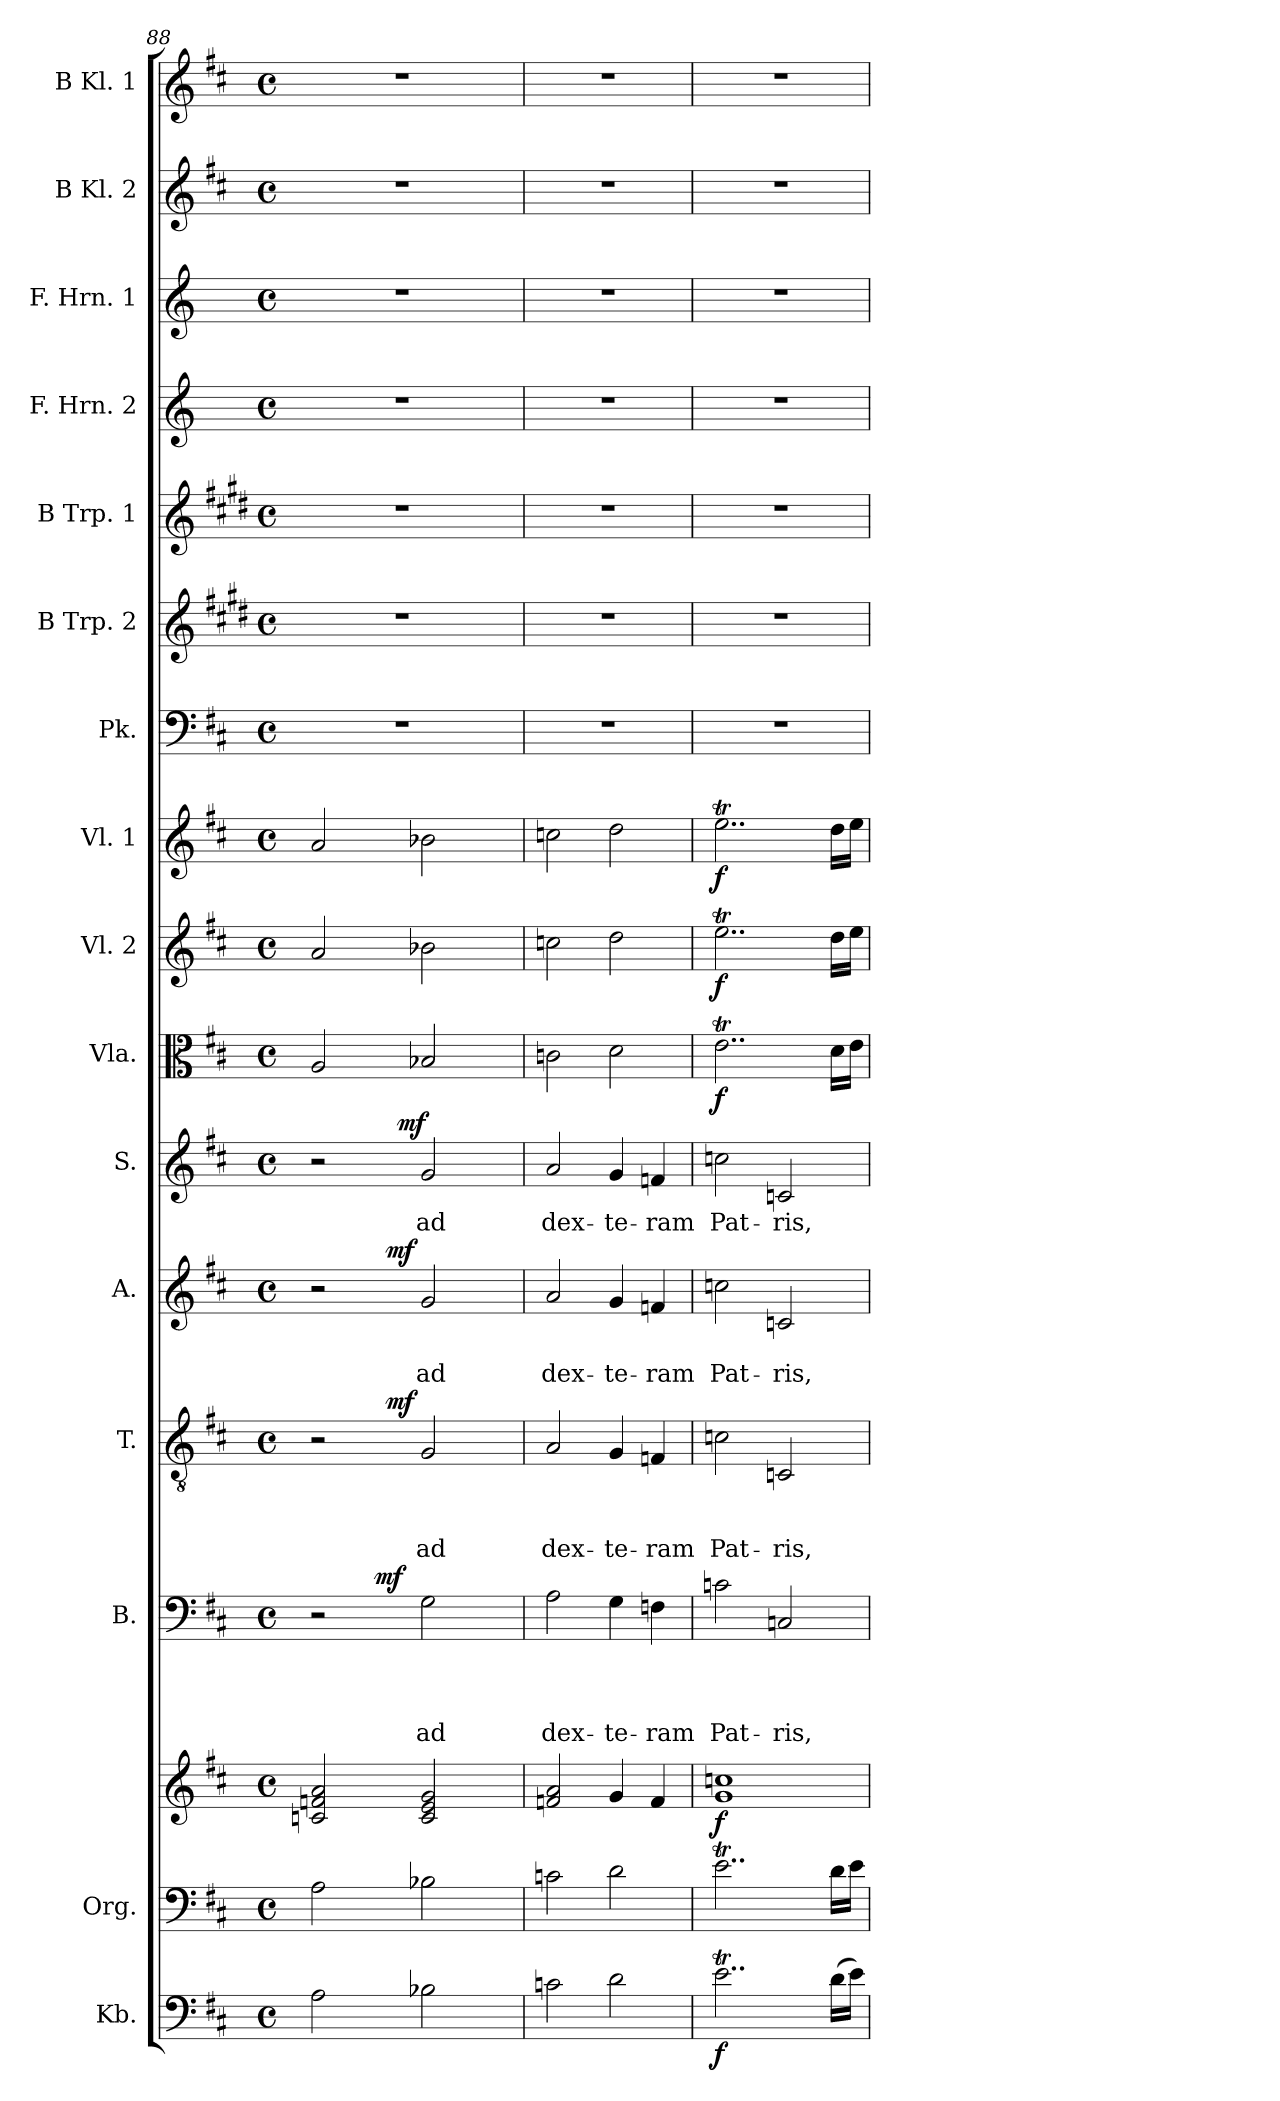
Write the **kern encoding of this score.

**kern	**dynam	**kern	**kern	**dynam	**kern	**text	**text	**text	**text	**dynam	**kern	**text	**text	**text	**dynam	**kern	**text	**text	**dynam	**kern	**text	**dynam	**kern	**dynam	**kern	**dynam	**kern	**dynam	**kern	**kern	**kern	**kern	**kern	**kern	**kern
*part16	*part16	*part15	*part15	*part15	*part14	*part14	*part14	*part14	*part14	*part14	*part13	*part13	*part13	*part13	*part13	*part12	*part12	*part12	*part12	*part11	*part11	*part11	*part10	*part10	*part9	*part9	*part8	*part8	*part7	*part6	*part5	*part4	*part3	*part2	*part1
*staff17	*staff17	*staff16	*staff15	*staff15/16	*staff14	*staff14	*staff14	*staff14	*staff14	*staff14	*staff13	*staff13	*staff13	*staff13	*staff13	*staff12	*staff12	*staff12	*staff12	*staff11	*staff11	*staff11	*staff10	*staff10	*staff9	*staff9	*staff8	*staff8	*staff7	*staff6	*staff5	*staff4	*staff3	*staff2	*staff1
*I"Kb.	*	*I"Org.	*	*	*I"B.	*	*	*	*	*	*I"T.	*	*	*	*	*I"A.	*	*	*	*I"S.	*	*	*I"Vla.	*	*I"Vl. 2	*	*I"Vl. 1	*	*I"Pk.	*I"B Trp. 2	*I"B Trp. 1	*I"F. Hrn. 2	*I"F. Hrn. 1	*I"B Kl. 2	*I"B Kl. 1
*I'Kb.	*	*	*	*	*I'B.	*	*	*	*	*	*I'T.	*	*	*	*	*I'A.	*	*	*	*I'S.	*	*	*I'Vla.	*	*I'Vl. 2	*	*I'Vl. 1	*	*I'Pk.	*I'B Trp. 2	*I'B Trp. 1	*I'F. Hrn. 2	*I'F. Hrn. 1	*I'B Kl. 2	*I'B Kl. 1
*clefF4	*	*clefF4	*clefG2	*	*clefF4	*	*	*	*	*	*clefGv2	*	*	*	*	*clefG2	*	*	*	*clefG2	*	*	*clefC3	*	*clefG2	*	*clefG2	*	*clefF4	*clefG2	*clefG2	*clefG2	*clefG2	*clefG2	*clefG2
*	*	*	*	*	*	*	*	*	*	*	*	*	*	*	*	*	*	*	*	*	*	*	*	*	*	*	*	*	*	*ITrd1c2	*ITrd1c2	*ITrd-1c-2	*ITrd-1c-2	*	*
*k[f#c#]	*	*k[f#c#]	*k[f#c#]	*	*k[f#c#]	*	*	*	*	*	*k[f#c#]	*	*	*	*	*k[f#c#]	*	*	*	*k[f#c#]	*	*	*k[f#c#]	*	*k[f#c#]	*	*k[f#c#]	*	*k[f#c#]	*k[f#c#]	*k[f#c#]	*k[f#c#]	*k[f#c#]	*k[f#c#]	*k[f#c#]
*D:	*	*D:	*D:	*	*D:	*	*	*	*	*	*D:	*	*	*	*	*D:	*	*	*	*D:	*	*	*D:	*	*D:	*	*D:	*	*D:	*D:	*D:	*D:	*D:	*D:	*D:
*M4/4	*	*M4/4	*M4/4	*	*M4/4	*	*	*	*	*	*M4/4	*	*	*	*	*M4/4	*	*	*	*M4/4	*	*	*M4/4	*	*M4/4	*	*M4/4	*	*M4/4	*M4/4	*M4/4	*M4/4	*M4/4	*M4/4	*M4/4
*met(c)	*	*met(c)	*met(c)	*	*met(c)	*	*	*	*	*	*met(c)	*	*	*	*	*met(c)	*	*	*	*met(c)	*	*	*met(c)	*	*met(c)	*	*met(c)	*	*met(c)	*met(c)	*met(c)	*met(c)	*met(c)	*met(c)	*met(c)
=88	=88	=88	=88	=88	=88	=88	=88	=88	=88	=88	=88	=88	=88	=88	=88	=88	=88	=88	=88	=88	=88	=88	=88	=88	=88	=88	=88	=88	=88	=88	=88	=88	=88	=88	=88
*	*	*	*	*	*^	*	*	*	*	*	*^	*	*	*	*	*^	*	*	*	*^	*	*	*	*	*	*	*	*	*	*	*	*	*	*	*
2A\	.	2A\	2cn/ 2fn/ 2a/	.	2r	4ryy	.	.	.	.	.	2r	4.ryy	.	.	.	.	2r	4.ryy	.	.	.	2r	4ryy	.	.	2A/	.	2a/	.	2a/	.	1r	1r	1r	1r	1r	1r	1r
.	.	.	.	.	.	16.ryy	.	.	.	.	.	.	.	.	.	.	.	.	.	.	.	.	.	8ryy	.	.	.	.	.	.	.	.	.	.	.	.	.	.	.
!	!	!	!	!	!	!	!	!	!	!	!LO:DY:a	!	!	!	!	!	!	!	!	!	!	!	!	!	!	!	!	!	!	!	!	!	!	!	!	!	!	!	!
.	.	.	.	.	.	2ryy	.	.	.	.	mf	.	.	.	.	.	.	.	.	.	.	.	.	.	.	.	.	.	.	.	.	.	.	.	.	.	.	.	.
!	!	!	!	!	!	!	!	!	!	!	!	!	!	!	!	!	!LO:DY:a	!	!	!	!	!LO:DY:a	!	!	!	!	!	!	!	!	!	!	!	!	!	!	!	!	!
.	.	.	.	.	.	.	.	.	.	.	.	.	2ryy	.	.	.	mf	.	2ryy	.	.	mf	.	32ryy	.	.	.	.	.	.	.	.	.	.	.	.	.	.	.
!	!	!	!	!	!	!	!	!	!	!	!	!	!	!	!	!	!	!	!	!	!	!	!	!	!	!LO:DY:a	!	!	!	!	!	!	!	!	!	!	!	!	!
.	.	.	.	.	.	.	.	.	.	.	.	.	.	.	.	.	.	.	.	.	.	.	.	2ryy	.	mf	.	.	.	.	.	.	.	.	.	.	.	.	.
!	!	!	!	!	!	!	!	!	!	!LO:LY:b	!	!	!	!	!	!LO:LY:b	!	!	!	!	!LO:LY:b	!	!	!	!LO:LY:b	!	!	!	!	!	!	!	!	!	!	!	!	!	!
2B-X\	.	2B-X\	2c/ 2e/ 2g/	.	2G\	.	.	.	.	ad	.	2G/	.	.	.	ad	.	2g/	.	.	ad	.	2g/	.	ad	.	2B-X/	.	2b-X\	.	2b-X\	.	.	.	.	.	.	.	.
.	.	.	.	.	.	8ryy	.	.	.	.	.	.	.	.	.	.	.	.	.	.	.	.	.	.	.	.	.	.	.	.	.	.	.	.	.	.	.	.	.
.	.	.	.	.	.	.	.	.	.	.	.	.	8ryy	.	.	.	.	.	8ryy	.	.	.	.	.	.	.	.	.	.	.	.	.	.	.	.	.	.	.	.
.	.	.	.	.	.	.	.	.	.	.	.	.	.	.	.	.	.	.	.	.	.	.	.	16.ryy	.	.	.	.	.	.	.	.	.	.	.	.	.	.	.
.	.	.	.	.	.	32ryy	.	.	.	.	.	.	.	.	.	.	.	.	.	.	.	.	.	.	.	.	.	.	.	.	.	.	.	.	.	.	.	.	.
=89	=89	=89	=89	=89	=89	=89	=89	=89	=89	=89	=89	=89	=89	=89	=89	=89	=89	=89	=89	=89	=89	=89	=89	=89	=89	=89	=89	=89	=89	=89	=89	=89	=89	=89	=89	=89	=89	=89	=89
!	!	!	!	!	!	!	!	!	!	!LO:LY:b	!	!	!	!	!	!LO:LY:b	!	!	!	!	!LO:LY:b	!	!	!	!LO:LY:b	!	!	!	!	!	!	!	!	!	!	!	!	!	!
*	*	*	*	*	*v	*v	*	*	*	*	*	*	*	*	*	*	*	*v	*v	*	*	*	*v	*v	*	*	*	*	*	*	*	*	*	*	*	*	*	*	*
*	*	*	*	*	*	*	*	*	*	*	*v	*v	*	*	*	*	*	*	*	*	*	*	*	*	*	*	*	*	*	*	*	*	*	*	*	*
2cn\	.	2cn\	2fn/ 2a/	.	2A\	.	.	.	dex-	.	2A/	.	.	dex-	.	2a/	.	dex-	.	2a/	dex-	.	2cn\	.	2ccn\	.	2ccn\	.	1r	1r	1r	1r	1r	1r	1r
!	!	!	!	!	!	!	!	!	!LO:LY:b	!	!	!	!	!LO:LY:b	!	!	!	!LO:LY:b	!	!	!LO:LY:b	!	!	!	!	!	!	!	!	!	!	!	!	!	!
2d\	.	2d\	4g/	.	4G\	.	.	.	-te-	.	4G/	.	.	-te-	.	4g/	.	-te-	.	4g/	-te-	.	2d\	.	2dd\	.	2dd\	.	.	.	.	.	.	.	.
!	!	!	!	!	!	!	!	!	!LO:LY:b	!	!	!	!	!LO:LY:b	!	!	!	!LO:LY:b	!	!	!LO:LY:b	!	!	!	!	!	!	!	!	!	!	!	!	!	!
.	.	.	4f/	.	4Fn\	.	.	.	-ram	.	4Fn/	.	.	-ram	.	4fn/	.	-ram	.	4fn/	-ram	.	.	.	.	.	.	.	.	.	.	.	.	.	.
=90	=90	=90	=90	=90	=90	=90	=90	=90	=90	=90	=90	=90	=90	=90	=90	=90	=90	=90	=90	=90	=90	=90	=90	=90	=90	=90	=90	=90	=90	=90	=90	=90	=90	=90	=90
!	!LO:DY:b	!	!	!LO:DY:a=2	!	!	!	!	!LO:LY:b	!	!	!	!	!LO:LY:b	!	!	!	!LO:LY:b	!	!	!LO:LY:b	!	!	!LO:DY:b	!	!LO:DY:b	!	!LO:DY:b	!	!	!	!	!	!	!
2..eT\	f	2..eT\	1g 1ccn	f	2cn\	.	.	.	Pat-	.	2cn\	.	.	Pat-	.	2ccn\	.	Pat-	.	2ccn\	Pat-	.	2..eT\	f	2..eeT\	f	2..eeT\	f	1r	1r	1r	1r	1r	1r	1r
!	!	!	!	!	!	!	!	!	!LO:LY:b	!	!	!	!	!LO:LY:b	!	!	!	!LO:LY:b	!	!	!LO:LY:b	!	!	!	!	!	!	!	!	!	!	!	!	!	!
.	.	.	.	.	2Cn/	.	.	.	-ris,	.	2Cn/	.	.	-ris,	.	2cn/	.	-ris,	.	2cn/	-ris,	.	.	.	.	.	.	.	.	.	.	.	.	.	.
(<16d\LL	.	16d\LL	.	.	.	.	.	.	.	.	.	.	.	.	.	.	.	.	.	.	.	.	16d\LL	.	16dd\LL	.	16dd\LL	.	.	.	.	.	.	.	.
16e\JJ)	.	16e\JJ	.	.	.	.	.	.	.	.	.	.	.	.	.	.	.	.	.	.	.	.	16e\JJ	.	16ee\JJ	.	16ee\JJ	.	.	.	.	.	.	.	.
=	=	=	=	=	=	=	=	=	=	=	=	=	=	=	=	=	=	=	=	=	=	=	=	=	=	=	=	=	=	=	=	=	=	=	=
*-	*-	*-	*-	*-	*-	*-	*-	*-	*-	*-	*-	*-	*-	*-	*-	*-	*-	*-	*-	*-	*-	*-	*-	*-	*-	*-	*-	*-	*-	*-	*-	*-	*-	*-	*-
